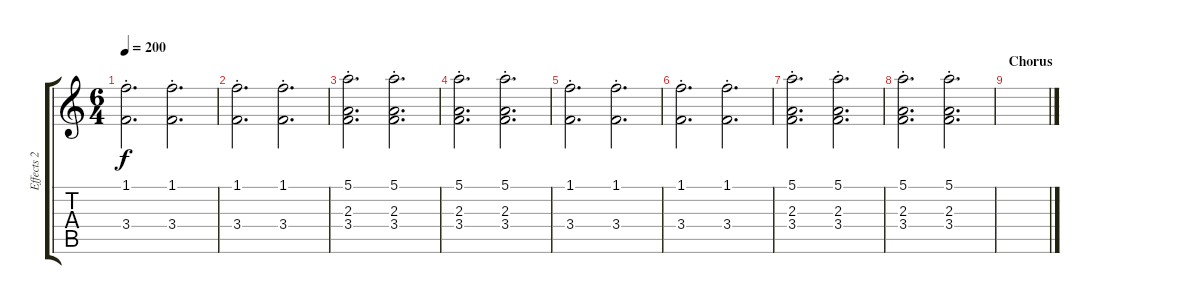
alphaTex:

\track ("Effects 2" "Effects 2") {instrument distortionguitar}
\staff {score tabs}
\tuning (E4 B3 G3 D3 A2 E2) {hide}
\ts (6 4)
\tempo 200
\clef g2
\ks c
(1.1{st} 3.4{st}).2{d dy f} (1.1{st} 3.4{st}).2{d} |
(1.1{st} 3.4{st}).2{d} (1.1{st} 3.4{st}).2{d} |
(5.1{st} 2.3{st} 3.4{st}).2{d} (5.1{st} 2.3{st} 3.4{st}).2{d} |
(5.1{st} 2.3{st} 3.4{st}).2{d} (5.1{st} 2.3{st} 3.4{st}).2{d} |
(1.1{st} 3.4{st}).2{d} (1.1{st} 3.4{st}).2{d} |
(1.1{st} 3.4{st}).2{d} (1.1{st} 3.4{st}).2{d} |
(5.1{st} 2.3{st} 3.4{st}).2{d} (5.1{st} 2.3{st} 3.4{st}).2{d} |
(5.1{st} 2.3{st} 3.4{st}).2{d} (5.1{st} 2.3{st} 3.4{st}).2{d} |
\section ("" "Chorus")
